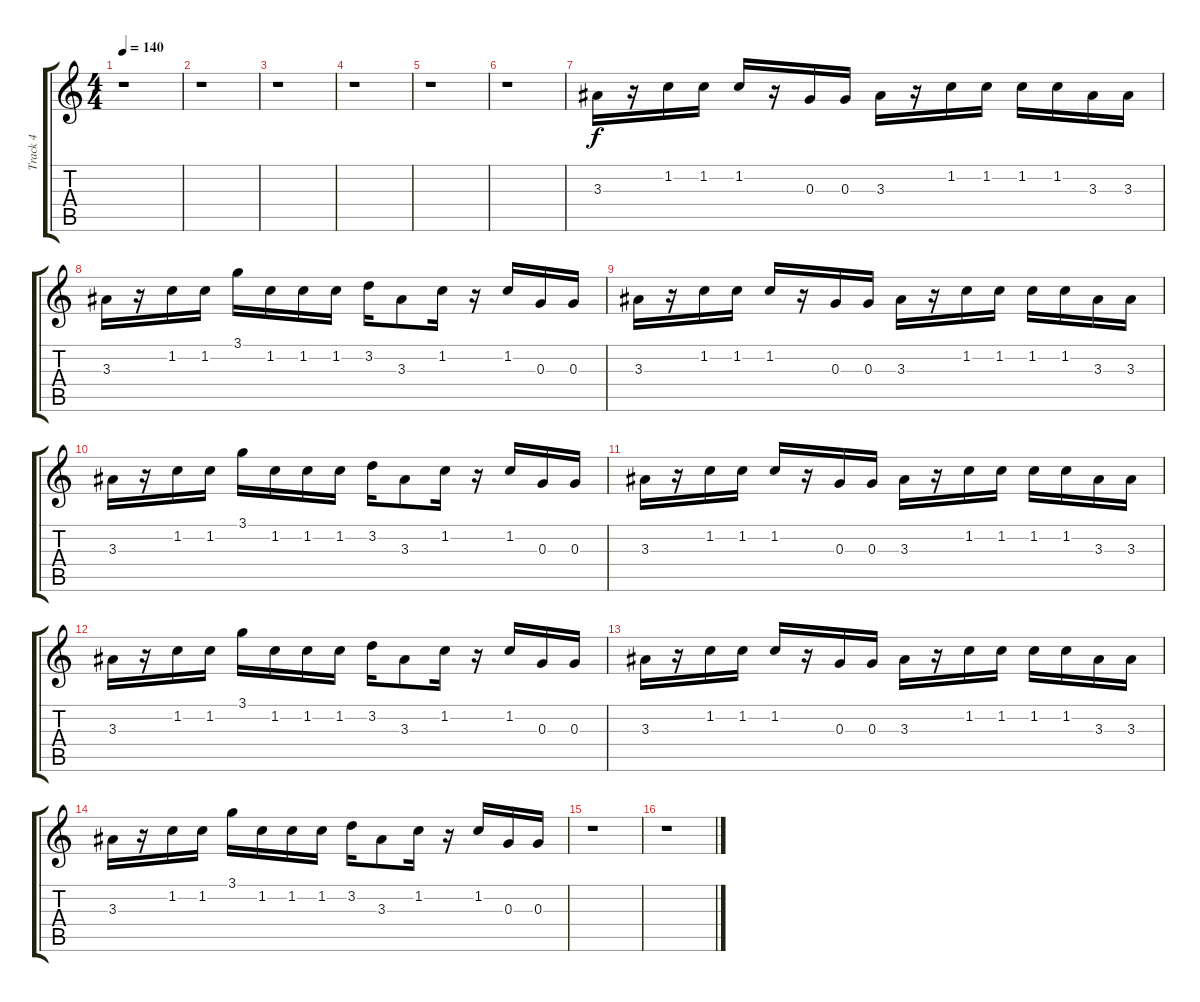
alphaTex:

\track ("Track 4" "Track 4") {instrument electricguitarclean}
\staff {score tabs}
\tuning (E4 B3 G3 D3 A2 E2) {hide}
\ts (4 4)
\tempo 140
\clef g2
\ks c
r.1{dy ff} |
r.1 |
r.1 |
r.1 |
r.1 |
r.1 |
3.3.16{dy f} r.16 1.2.16 1.2.16 1.2.16 r.16 0.3.16 0.3.16 3.3.16 r.16 1.2.16 1.2.16 1.2.16 1.2.16 3.3.16 3.3.16 |
3.3.16 r.16 1.2.16 1.2.16 3.1.16 1.2.16 1.2.16 1.2.16 3.2.16 3.3.8 1.2.16 r.16 1.2.16 0.3.16 0.3.16 |
3.3.16 r.16 1.2.16 1.2.16 1.2.16 r.16 0.3.16 0.3.16 3.3.16 r.16 1.2.16 1.2.16 1.2.16 1.2.16 3.3.16 3.3.16 |
3.3.16 r.16 1.2.16 1.2.16 3.1.16 1.2.16 1.2.16 1.2.16 3.2.16 3.3.8 1.2.16 r.16 1.2.16 0.3.16 0.3.16 |
3.3.16 r.16 1.2.16 1.2.16 1.2.16 r.16 0.3.16 0.3.16 3.3.16 r.16 1.2.16 1.2.16 1.2.16 1.2.16 3.3.16 3.3.16 |
3.3.16 r.16 1.2.16 1.2.16 3.1.16 1.2.16 1.2.16 1.2.16 3.2.16 3.3.8 1.2.16 r.16 1.2.16 0.3.16 0.3.16 |
3.3.16 r.16 1.2.16 1.2.16 1.2.16 r.16 0.3.16 0.3.16 3.3.16 r.16 1.2.16 1.2.16 1.2.16 1.2.16 3.3.16 3.3.16 |
3.3.16 r.16 1.2.16 1.2.16 3.1.16 1.2.16 1.2.16 1.2.16 3.2.16 3.3.8 1.2.16 r.16 1.2.16 0.3.16 0.3.16 |
r.1 |
r.1
